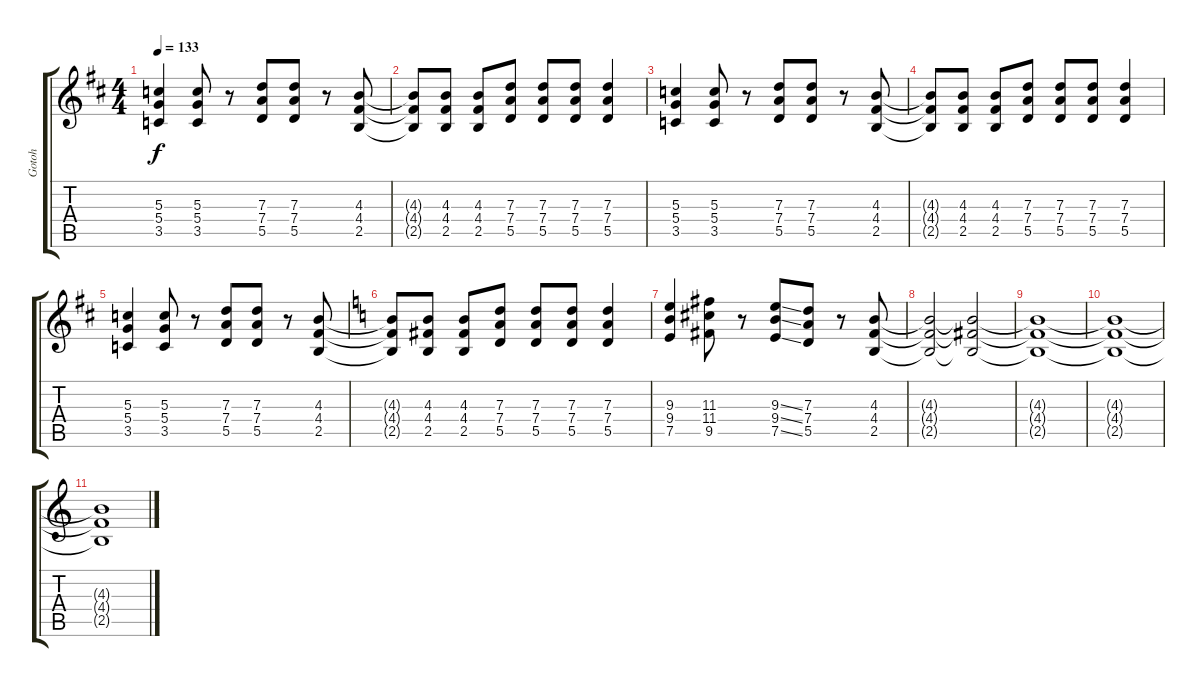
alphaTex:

\track ("Gotoh" "Gotoh") {instrument overdrivenguitar}
\staff {score tabs}
\tuning (E4 B3 G3 D3 A2 E2) {hide}
\ts (4 4)
\tempo 133
\clef g2
\ks d
(5.3 5.4 3.5).4{dy f} (5.3 5.4 3.5).8 r.8 (7.3 7.4 5.5).8 (7.3 7.4 5.5).8 r.8 (4.3 4.4 2.5).8 |
(4.3{t} 4.4{t} 2.5{t}).8 (4.3 4.4 2.5).8 (4.3 4.4 2.5).8 (7.3 7.4 5.5).8 (7.3 7.4 5.5).8 (7.3 7.4 5.5).8 (7.3 7.4 5.5).4 |
(5.3 5.4 3.5).4 (5.3 5.4 3.5).8 r.8 (7.3 7.4 5.5).8 (7.3 7.4 5.5).8 r.8 (4.3 4.4 2.5).8 |
(4.3{t} 4.4{t} 2.5{t}).8 (4.3 4.4 2.5).8 (4.3 4.4 2.5).8 (7.3 7.4 5.5).8 (7.3 7.4 5.5).8 (7.3 7.4 5.5).8 (7.3 7.4 5.5).4 |
(5.3 5.4 3.5).4 (5.3 5.4 3.5).8 r.8 (7.3 7.4 5.5).8 (7.3 7.4 5.5).8 r.8 (4.3 4.4 2.5).8 |
\ks c
(4.3{t} 4.4{t} 2.5{t}).8 (4.3 4.4 2.5).8 (4.3 4.4 2.5).8 (7.3 7.4 5.5).8 (7.3 7.4 5.5).8 (7.3 7.4 5.5).8 (7.3 7.4 5.5).4 |
(9.3 9.4 7.5).4 (11.3 11.4 9.5).8 r.8 (9.3{ss} 9.4{ss} 7.5{ss}).8 (7.3 7.4 5.5).8 r.8 (4.3 4.4 2.5).8 |
(4.3{t} 4.4{t} 2.5{t}).2 (4.3{t} 4.4{t} 2.5{t}).2 |
(4.3{t} 4.4{t} 2.5{t}).1 |
(4.3{t} 4.4{t} 2.5{t}).1 |
(4.3{t} 4.4{t} 2.5{t}).1
